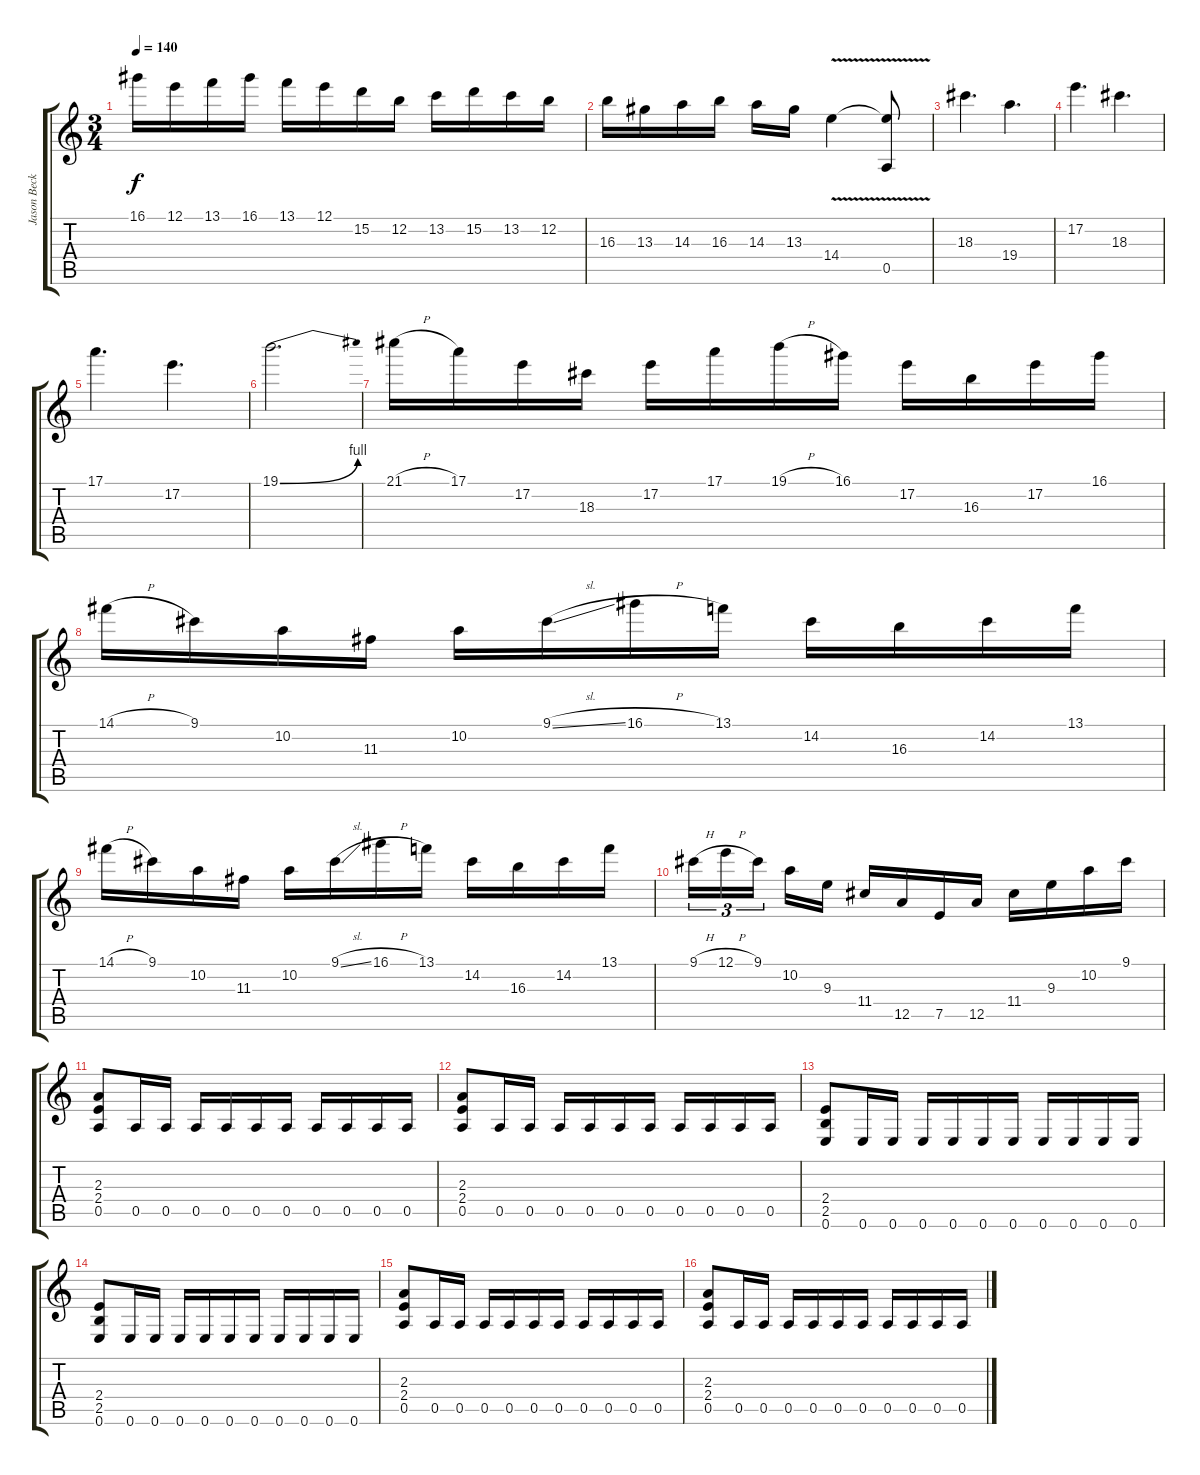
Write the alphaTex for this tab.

\track ("Jason Becker" "Jason Beck") {solo instrument distortionguitar}
\staff {score tabs}
\tuning (E4 B3 G3 D3 A2 E2) {hide}
\ts (3 4)
\tempo 140
\clef g2
\ks c
16.1.16{dy f} 12.1.16 13.1.16 16.1.16 13.1.16 12.1.16 15.2.16 12.2.16 13.2.16 15.2.16 13.2.16 12.2.16 |
16.3.16 13.3.16 14.3.16 16.3.16 14.3.16 13.3.16 14.4{v}.4 (14.4{t} 0.5).8 |
18.3.4{d} 19.4.4{d} |
17.2.4{d} 18.3.4{d} |
17.1.4{d} 17.2.4{d} |
19.1{be (bend 0 0 60 4)}.2{d} |
21.1{h}.16 17.1.16 17.2.16 18.3.16 17.2.16 17.1.16 19.1{h}.16 16.1.16 17.2.16 16.3.16 17.2.16 16.1.16 |
14.1{h}.16 9.1.16 10.2.16 11.3.16 10.2.16 9.1{sl}.16 16.1{h}.16 13.1.16 14.2.16 16.3.16 14.2.16 13.1.16 |
14.1{h}.16 9.1.16 10.2.16 11.3.16 10.2.16 9.1{sl}.16 16.1{h}.16 13.1.16 14.2.16 16.3.16 14.2.16 13.1.16 |
9.1{h}.16{tu (3 2)} 12.1{h}.16{tu (3 2)} 9.1.16{tu (3 2) beam splitsecondary} 10.2.16 9.3.16 11.4.16 12.5.16 7.5.16 12.5.16 11.4.16 9.3.16 10.2.16 9.1.16 |
(2.3 2.4 0.5).8 0.5.16 0.5.16 0.5.16 0.5.16 0.5.16 0.5.16 0.5.16 0.5.16 0.5.16 0.5.16 |
(2.3 2.4 0.5).8 0.5.16 0.5.16 0.5.16 0.5.16 0.5.16 0.5.16 0.5.16 0.5.16 0.5.16 0.5.16 |
(2.4 2.5 0.6).8 0.6.16 0.6.16 0.6.16 0.6.16 0.6.16 0.6.16 0.6.16 0.6.16 0.6.16 0.6.16 |
(2.4 2.5 0.6).8 0.6.16 0.6.16 0.6.16 0.6.16 0.6.16 0.6.16 0.6.16 0.6.16 0.6.16 0.6.16 |
(2.3 2.4 0.5).8 0.5.16 0.5.16 0.5.16 0.5.16 0.5.16 0.5.16 0.5.16 0.5.16 0.5.16 0.5.16 |
(2.3 2.4 0.5).8 0.5.16 0.5.16 0.5.16 0.5.16 0.5.16 0.5.16 0.5.16 0.5.16 0.5.16 0.5.16
